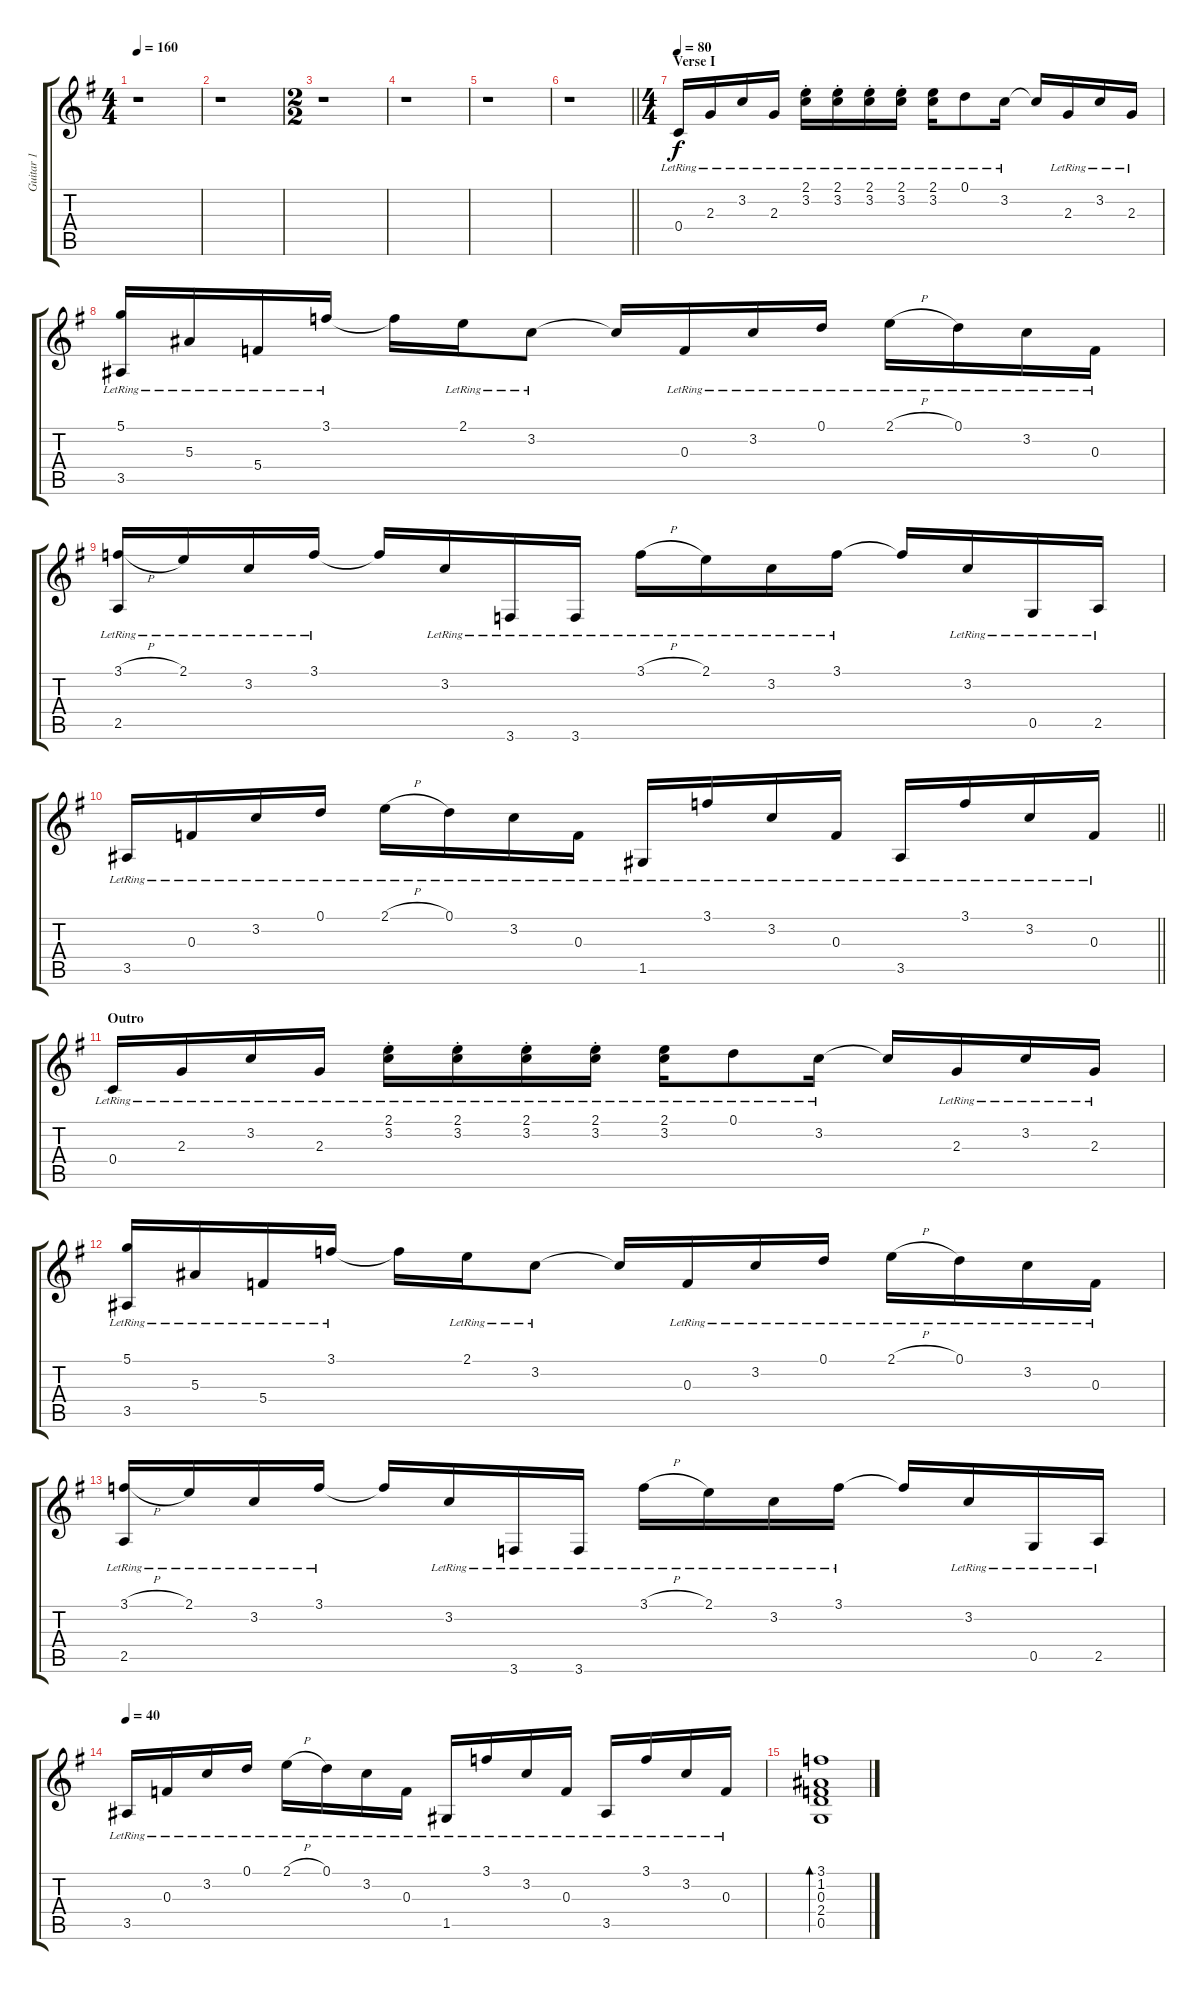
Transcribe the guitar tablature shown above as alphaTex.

\track ("Guitar 1" "Guitar 1") {instrument acousticguitarsteel}
\staff {score tabs}
\tuning (D4 A3 F3 C3 G2 D2) {hide}
\ts (4 4)
\tempo 160
\clef g2
\ks g
r.1{dy f} |
r.1 |
\ts (2 2)
r.1 |
r.1 |
r.1 |
\barLineRight lightlight
r.1 |
\ts (4 4)
\section ("" "Verse I")
\tempo 80
0.4{lr}.16 2.3{lr}.16 3.2{lr}.16 2.3{lr}.16 (2.1{st lr} 3.2{st lr}).16 (2.1{st lr} 3.2{st lr}).16 (2.1{st lr} 3.2{st lr}).16 (2.1{st lr} 3.2{st lr}).16 (2.1{lr} 3.2{lr}).16 0.1{lr}.8 3.2{lr}.16 3.2{t}.16 2.3{lr}.16 3.2{lr}.16 2.3{lr}.16 |
(5.1{lr} 3.5{lr}).16 5.3{lr}.16 5.4{lr}.16 3.1{lr}.16 3.1{t}.16 2.1{lr}.16 3.2{lr}.8 3.2{t}.16 0.3{lr}.16 3.2{lr}.16 0.1{lr}.16 2.1{h lr}.16 0.1{lr}.16 3.2{lr}.16 0.3{lr}.16 |
(3.1{h lr} 2.5{lr}).16 2.1{lr}.16 3.2{lr}.16 3.1{lr}.16 3.1{t}.16 3.2{lr}.16 3.6{lr}.16 3.6{lr}.16 3.1{h lr}.16 2.1{lr}.16 3.2{lr}.16 3.1{lr}.16 3.1{t}.16 3.2{lr}.16 0.5{lr}.16 2.5{lr}.16 |
\barLineRight lightlight
3.5{lr}.16 0.3{lr}.16 3.2{lr}.16 0.1{lr}.16 2.1{h lr}.16 0.1{lr}.16 3.2{lr}.16 0.3{lr}.16 1.5{lr}.16 3.1{lr}.16 3.2{lr}.16 0.3{lr}.16 3.5{lr}.16 3.1{lr}.16 3.2{lr}.16 0.3{lr}.16 |
\section ("" "Outro")
0.4{lr}.16 2.3{lr}.16 3.2{lr}.16 2.3{lr}.16 (2.1{st lr} 3.2{st lr}).16 (2.1{st lr} 3.2{st lr}).16 (2.1{st lr} 3.2{st lr}).16 (2.1{st lr} 3.2{st lr}).16 (2.1{lr} 3.2{lr}).16 0.1{lr}.8 3.2{lr}.16 3.2{t}.16 2.3{lr}.16 3.2{lr}.16 2.3{lr}.16 |
(5.1{lr} 3.5{lr}).16 5.3{lr}.16 5.4{lr}.16 3.1{lr}.16 3.1{t}.16 2.1{lr}.16 3.2{lr}.8 3.2{t}.16 0.3{lr}.16 3.2{lr}.16 0.1{lr}.16 2.1{h lr}.16 0.1{lr}.16 3.2{lr}.16 0.3{lr}.16 |
(3.1{h lr} 2.5{lr}).16 2.1{lr}.16 3.2{lr}.16 3.1{lr}.16 3.1{t}.16 3.2{lr}.16 3.6{lr}.16 3.6{lr}.16 3.1{h lr}.16 2.1{lr}.16 3.2{lr}.16 3.1{lr}.16 3.1{t}.16 3.2{lr}.16 0.5{lr}.16 2.5{lr}.16 |
\tempo 40
3.5{lr}.16 0.3{lr}.16 3.2{lr}.16 0.1{lr}.16 2.1{h lr}.16 0.1{lr}.16 3.2{lr}.16 0.3{lr}.16 1.5{lr}.16 3.1{lr}.16 3.2{lr}.16 0.3{lr}.16 3.5{lr}.16 3.1{lr}.16 3.2{lr}.16 0.3{lr}.16 |
(3.1 1.2 0.3 2.4 0.5).1{bd 240}
